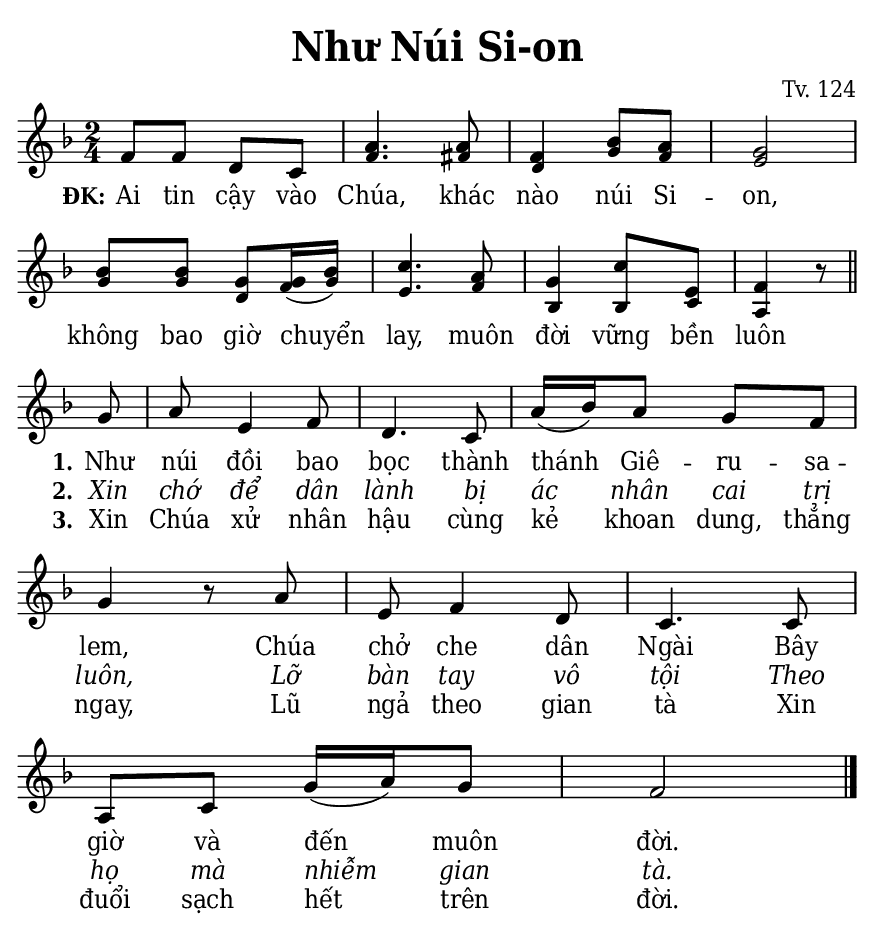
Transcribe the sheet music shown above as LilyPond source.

% Cài đặt chung\
\version "2.22.1"
\include "english.ly"

\header {
  title = \markup { \fontsize #1 "Như Núi Si-on" }
  composer = "Tv. 124"
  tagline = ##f
}

% Nhạc phiên khúc
nhacPhienKhucSop = \relative c' {
  f8 f d c |
  a'4. a8 |
  f4 bf8 a |
  g2 |
  bf8 bf g g16 (bf) |
  c4. a8 |
  g4 c8 e, |
  f4 r8 \bar "||" \break
  
  g8 |
  a e4 f8 |
  d4. c8 |
  a'16 (bf) a8 g f |
  g4 r8 a |
  e f4 d8 |
  c4. c8 |
  a c g'16 (a) g8 |
  f2 \bar "|."
}

nhacPhienKhucAlto = \relative c' {
  f8 f d c |
  f4. fs8 |
  d4 g8 f |
  e2 |
  g8 g d f16 (g) |
  e4. f8 |
  bf,4 bf8 c |
  a4
}

% Lời phiên khúc
loiPhienKhucSop = \lyrics {
  \set stanza = "ĐK:"
  Ai tin cậy vào Chúa,
  khác nào núi Si -- on,
  không bao giờ chuyển lay,
  muôn đời vững bền luôn
  <<
    {
      \set stanza = "1."
      Như núi đồi bao bọc thành thánh Giê -- ru -- sa -- lem,
      Chúa chở che dân Ngài
      Bây giờ và đến muôn đời.
    }
    \new Lyrics {
	    \set associatedVoice = "beSop"
	    \set stanza = "2."
      \override Lyrics.LyricText.font-shape = #'italic
	    Xin chớ để dân lành bị ác nhân cai trị luôn,
	    Lỡ bàn tay vô tội
	    Theo họ mà nhiễm gian tà.
    }
    \new Lyrics {
	    \set associatedVoice = "beSop"
	    \set stanza = "3."
	    Xin Chúa xử nhân hậu cùng kẻ khoan dung, thẳng ngay,
	    Lũ ngả theo gian tà
	    Xin đuổi sạch hết trên đời.
    }
  >>
}

% Dàn trang
\paper {
  #(set-paper-size "a5")
  top-margin = 3\mm
  bottom-margin = 3\mm
  left-margin = 3\mm
  right-margin = 3\mm
  indent = #0
  #(define fonts
	 (make-pango-font-tree "Deja Vu Serif Condensed"
	 		       "Deja Vu Serif Condensed"
			       "Deja Vu Serif Condensed"
			       (/ 20 20)))
  print-page-number = ##f
  system-system-spacing = #'((basic-distance . 0.1) (padding . 2.5))
}

TongNhip = {
  \key f \major \time 2/4
  \set Timing.beamExceptions = #'()
  \set Timing.baseMoment = #(ly:make-moment 1/4)
}

% Đổi kích thước nốt cho bè phụ
notBePhu =
#(define-music-function (font-size music) (number? ly:music?)
   (for-some-music
     (lambda (m)
       (if (music-is-of-type? m 'rhythmic-event)
           (begin
             (set! (ly:music-property m 'tweaks)
                   (cons `(font-size . ,font-size)
                         (ly:music-property m 'tweaks)))
             #t)
           #f))
     music)
   music)

\score {
  \new ChoirStaff <<
    \new Staff \with {
        \consists "Merge_rests_engraver"
        printPartCombineTexts = ##f
      }
      <<
      \new Voice \TongNhip \partCombine 
        \nhacPhienKhucSop
        \notBePhu -1 { \nhacPhienKhucAlto }
      \new NullVoice = beSop \nhacPhienKhucSop
      \new Lyrics \lyricsto beSop \loiPhienKhucSop
      >>
  >>
  \layout {
    \override Lyrics.LyricSpace.minimum-distance = #2
    \override Score.BarNumber.break-visibility = ##(#f #f #f)
    \override Score.SpacingSpanner.uniform-stretching = ##t
  } 
}
